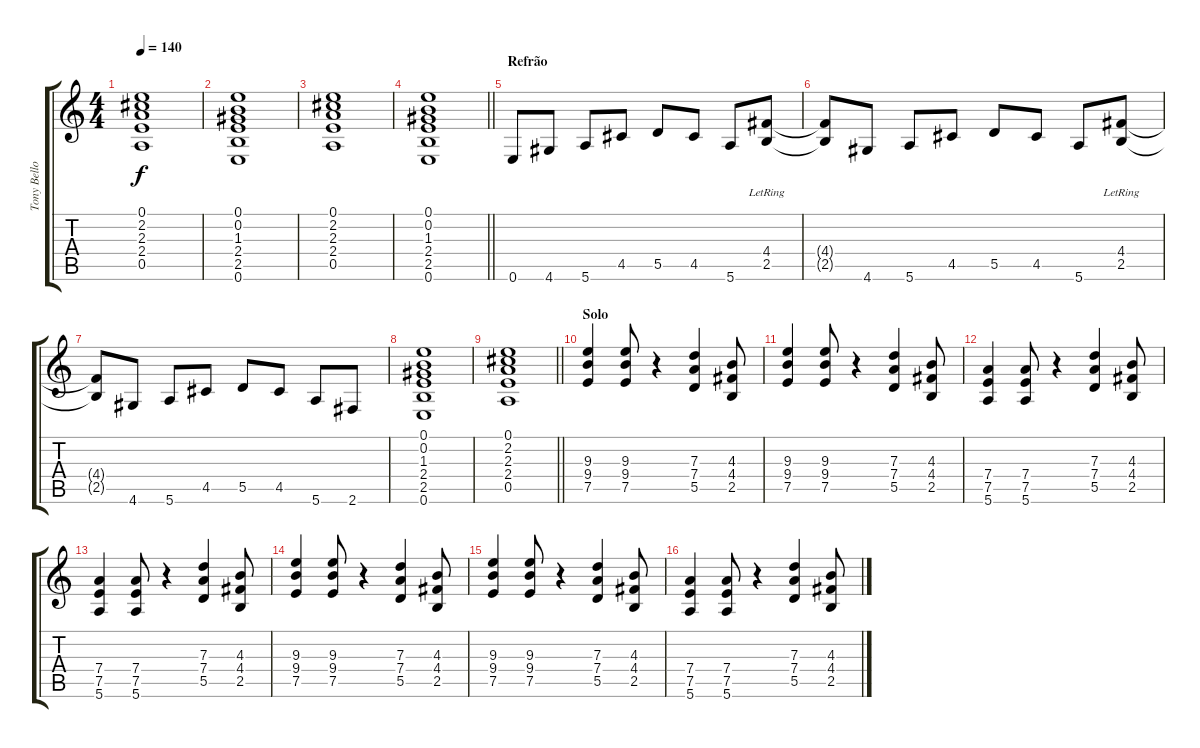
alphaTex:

\track ("Tony Bellotto" "Tony Bello") {instrument distortionguitar}
\staff {score tabs}
\tuning (E4 B3 G3 D3 A2 E2) {hide}
\ts (4 4)
\tempo 140
\clef g2
\ks c
(0.1 2.2 2.3 2.4 0.5).1{dy f} |
(0.1 0.2 1.3 2.4 2.5 0.6).1 |
(0.1 2.2 2.3 2.4 0.5).1 |
\barLineRight lightlight
(0.1 0.2 1.3 2.4 2.5 0.6).1 |
\section ("" "Refrão")
0.6.8 4.6.8 5.6.8 4.5.8 5.5.8 4.5.8 5.6.8 (4.4{lr} 2.5{lr}).8 |
(4.4{t} 2.5{t}).8 4.6.8 5.6.8 4.5.8 5.5.8 4.5.8 5.6.8 (4.4{lr} 2.5{lr}).8 |
(4.4{t} 2.5{t}).8 4.6.8 5.6.8 4.5.8 5.5.8 4.5.8 5.6.8 2.6.8 |
(0.1 0.2 1.3 2.4 2.5 0.6).1 |
\barLineRight lightlight
(0.1 2.2 2.3 2.4 0.5).1 |
\section ("" "Solo")
(9.3 9.4 7.5).4 (9.3 9.4 7.5).8 r.4 (7.3 7.4 5.5).4 (4.3 4.4 2.5).8 |
(9.3 9.4 7.5).4 (9.3 9.4 7.5).8 r.4 (7.3 7.4 5.5).4 (4.3 4.4 2.5).8 |
(7.4 7.5 5.6).4 (7.4 7.5 5.6).8 r.4 (7.3 7.4 5.5).4 (4.3 4.4 2.5).8 |
(7.4 7.5 5.6).4 (7.4 7.5 5.6).8 r.4 (7.3 7.4 5.5).4 (4.3 4.4 2.5).8 |
(9.3 9.4 7.5).4 (9.3 9.4 7.5).8 r.4 (7.3 7.4 5.5).4 (4.3 4.4 2.5).8 |
(9.3 9.4 7.5).4 (9.3 9.4 7.5).8 r.4 (7.3 7.4 5.5).4 (4.3 4.4 2.5).8 |
(7.4 7.5 5.6).4 (7.4 7.5 5.6).8 r.4 (7.3 7.4 5.5).4 (4.3 4.4 2.5).8
